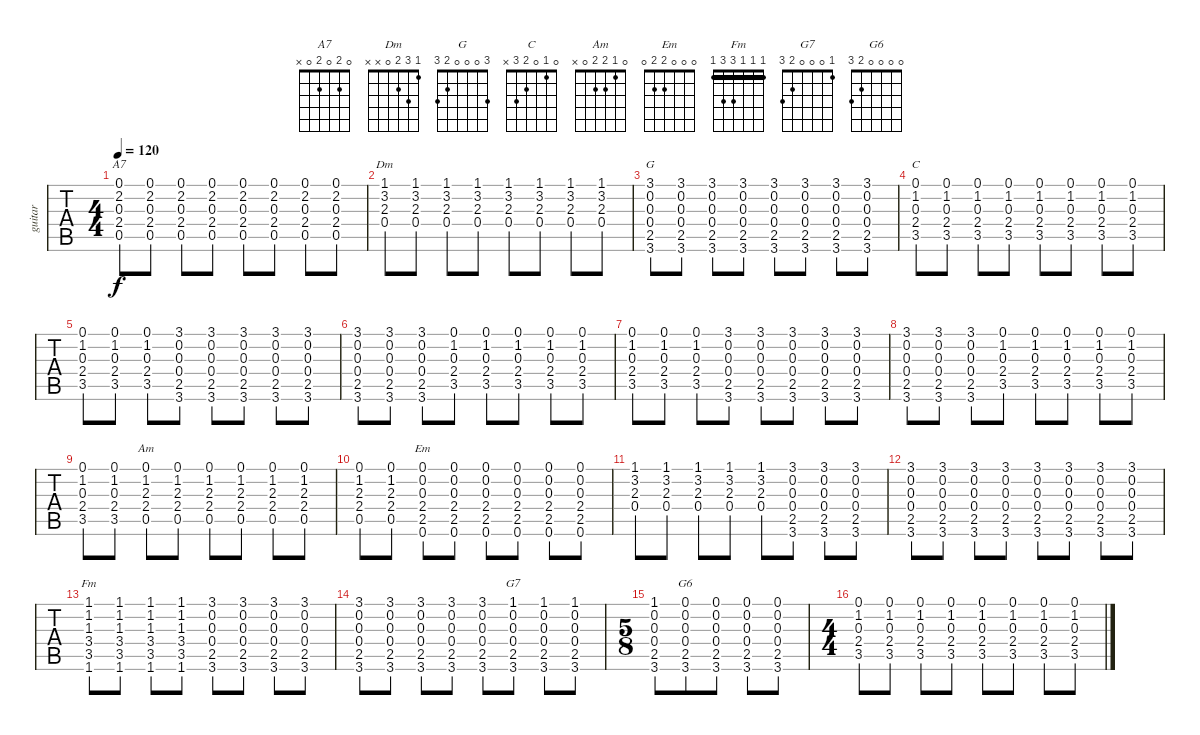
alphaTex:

\track ("guitar" "guitar") {instrument acousticguitarsteel}
\staff {tabs}
\tuning (E4 B3 G3 D3 A2 E2) {hide}
\chord ("A7" 0 2 0 2 0 x)
\chord ("Dm" 1 3 2 0 x x)
\chord ("G" 3 0 0 0 2 3)
\chord ("C" 0 1 0 2 3 x)
\chord ("Am" 0 1 2 2 0 x)
\chord ("Em" 0 0 0 2 2 0)
\chord ("Fm" 1 1 1 3 3 1) {barre 1}
\chord ("G7" 1 0 0 0 2 3)
\chord ("G6" 0 0 0 0 2 3)
\ts (4 4)
\tempo 120
\clef g2
\ks c
(0.1 2.2 0.3 2.4 0.5).8{ch "A7" dy f} (0.1 2.2 0.3 2.4 0.5).8 (0.1 2.2 0.3 2.4 0.5).8 (0.1 2.2 0.3 2.4 0.5).8 (0.1 2.2 0.3 2.4 0.5).8 (0.1 2.2 0.3 2.4 0.5).8 (0.1 2.2 0.3 2.4 0.5).8 (0.1 2.2 0.3 2.4 0.5).8 |
(1.1 3.2 2.3 0.4).8{ch "Dm"} (1.1 3.2 2.3 0.4).8 (1.1 3.2 2.3 0.4).8 (1.1 3.2 2.3 0.4).8 (1.1 3.2 2.3 0.4).8 (1.1 3.2 2.3 0.4).8 (1.1 3.2 2.3 0.4).8 (1.1 3.2 2.3 0.4).8 |
(3.1 0.2 0.3 0.4 2.5 3.6).8{ch "G"} (3.1 0.2 0.3 0.4 2.5 3.6).8 (3.1 0.2 0.3 0.4 2.5 3.6).8 (3.1 0.2 0.3 0.4 2.5 3.6).8 (3.1 0.2 0.3 0.4 2.5 3.6).8 (3.1 0.2 0.3 0.4 2.5 3.6).8 (3.1 0.2 0.3 0.4 2.5 3.6).8 (3.1 0.2 0.3 0.4 2.5 3.6).8 |
(0.1 1.2 0.3 2.4 3.5).8{ch "C"} (0.1 1.2 0.3 2.4 3.5).8 (0.1 1.2 0.3 2.4 3.5).8 (0.1 1.2 0.3 2.4 3.5).8 (0.1 1.2 0.3 2.4 3.5).8 (0.1 1.2 0.3 2.4 3.5).8 (0.1 1.2 0.3 2.4 3.5).8 (0.1 1.2 0.3 2.4 3.5).8 |
(0.1 1.2 0.3 2.4 3.5).8 (0.1 1.2 0.3 2.4 3.5).8 (0.1 1.2 0.3 2.4 3.5).8 (3.1 0.2 0.3 0.4 2.5 3.6).8 (3.1 0.2 0.3 0.4 2.5 3.6).8 (3.1 0.2 0.3 0.4 2.5 3.6).8 (3.1 0.2 0.3 0.4 2.5 3.6).8 (3.1 0.2 0.3 0.4 2.5 3.6).8 |
(3.1 0.2 0.3 0.4 2.5 3.6).8 (3.1 0.2 0.3 0.4 2.5 3.6).8 (3.1 0.2 0.3 0.4 2.5 3.6).8 (0.1 1.2 0.3 2.4 3.5).8 (0.1 1.2 0.3 2.4 3.5).8 (0.1 1.2 0.3 2.4 3.5).8 (0.1 1.2 0.3 2.4 3.5).8 (0.1 1.2 0.3 2.4 3.5).8 |
(0.1 1.2 0.3 2.4 3.5).8 (0.1 1.2 0.3 2.4 3.5).8 (0.1 1.2 0.3 2.4 3.5).8 (3.1 0.2 0.3 0.4 2.5 3.6).8 (3.1 0.2 0.3 0.4 2.5 3.6).8 (3.1 0.2 0.3 0.4 2.5 3.6).8 (3.1 0.2 0.3 0.4 2.5 3.6).8 (3.1 0.2 0.3 0.4 2.5 3.6).8 |
(3.1 0.2 0.3 0.4 2.5 3.6).8 (3.1 0.2 0.3 0.4 2.5 3.6).8 (3.1 0.2 0.3 0.4 2.5 3.6).8 (0.1 1.2 0.3 2.4 3.5).8 (0.1 1.2 0.3 2.4 3.5).8 (0.1 1.2 0.3 2.4 3.5).8 (0.1 1.2 0.3 2.4 3.5).8 (0.1 1.2 0.3 2.4 3.5).8 |
(0.1 1.2 0.3 2.4 3.5).8 (0.1 1.2 0.3 2.4 3.5).8 (0.1 1.2 2.3 2.4 0.5).8{ch "Am"} (0.1 1.2 2.3 2.4 0.5).8 (0.1 1.2 2.3 2.4 0.5).8 (0.1 1.2 2.3 2.4 0.5).8 (0.1 1.2 2.3 2.4 0.5).8 (0.1 1.2 2.3 2.4 0.5).8 |
(0.1 1.2 2.3 2.4 0.5).8 (0.1 1.2 2.3 2.4 0.5).8 (0.1 0.2 0.3 2.4 2.5 0.6).8{ch "Em"} (0.1 0.2 0.3 2.4 2.5 0.6).8 (0.1 0.2 0.3 2.4 2.5 0.6).8 (0.1 0.2 0.3 2.4 2.5 0.6).8 (0.1 0.2 0.3 2.4 2.5 0.6).8 (0.1 0.2 0.3 2.4 2.5 0.6).8 |
(1.1 3.2 2.3 0.4).8 (1.1 3.2 2.3 0.4).8 (1.1 3.2 2.3 0.4).8 (1.1 3.2 2.3 0.4).8 (1.1 3.2 2.3 0.4).8 (3.1 0.2 0.3 0.4 2.5 3.6).8 (3.1 0.2 0.3 0.4 2.5 3.6).8 (3.1 0.2 0.3 0.4 2.5 3.6).8 |
(3.1 0.2 0.3 0.4 2.5 3.6).8 (3.1 0.2 0.3 0.4 2.5 3.6).8 (3.1 0.2 0.3 0.4 2.5 3.6).8 (3.1 0.2 0.3 0.4 2.5 3.6).8 (3.1 0.2 0.3 0.4 2.5 3.6).8 (3.1 0.2 0.3 0.4 2.5 3.6).8 (3.1 0.2 0.3 0.4 2.5 3.6).8 (3.1 0.2 0.3 0.4 2.5 3.6).8 |
(1.1 1.2 1.3 3.4 3.5 1.6).8{ch "Fm"} (1.1 1.2 1.3 3.4 3.5 1.6).8 (1.1 1.2 1.3 3.4 3.5 1.6).8 (1.1 1.2 1.3 3.4 3.5 1.6).8 (3.1 0.2 0.3 0.4 2.5 3.6).8 (3.1 0.2 0.3 0.4 2.5 3.6).8 (3.1 0.2 0.3 0.4 2.5 3.6).8 (3.1 0.2 0.3 0.4 2.5 3.6).8 |
(3.1 0.2 0.3 0.4 2.5 3.6).8 (3.1 0.2 0.3 0.4 2.5 3.6).8 (3.1 0.2 0.3 0.4 2.5 3.6).8 (3.1 0.2 0.3 0.4 2.5 3.6).8 (3.1 0.2 0.3 0.4 2.5 3.6).8 (1.1 0.2 0.3 0.4 2.5 3.6).8{ch "G7"} (1.1 0.2 0.3 0.4 2.5 3.6).8 (1.1 0.2 0.3 0.4 2.5 3.6).8 |
\ts (5 8)
(1.1 0.2 0.3 0.4 2.5 3.6).8 (0.1 0.2 0.3 0.4 2.5 3.6).8{ch "G6"} (0.1 0.2 0.3 0.4 2.5 3.6).8 (0.1 0.2 0.3 0.4 2.5 3.6).8 (0.1 0.2 0.3 0.4 2.5 3.6).8 |
\ts (4 4)
(0.1 1.2 0.3 2.4 3.5).8 (0.1 1.2 0.3 2.4 3.5).8 (0.1 1.2 0.3 2.4 3.5).8 (0.1 1.2 0.3 2.4 3.5).8 (0.1 1.2 0.3 2.4 3.5).8 (0.1 1.2 0.3 2.4 3.5).8 (0.1 1.2 0.3 2.4 3.5).8 (0.1 1.2 0.3 2.4 3.5).8
